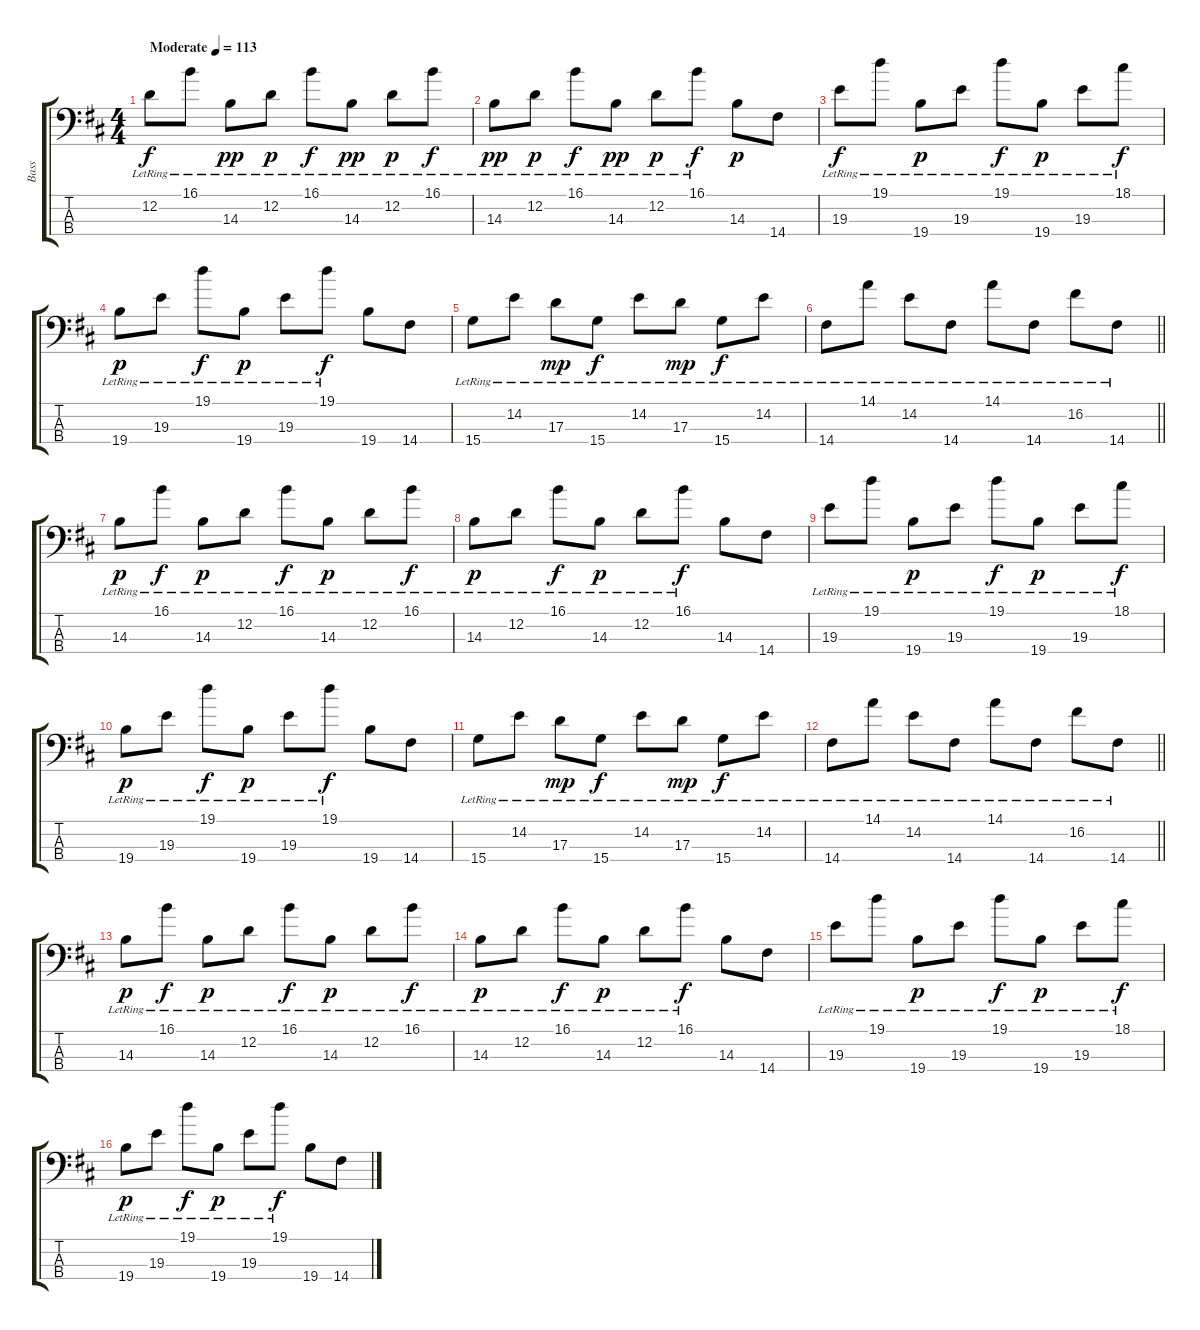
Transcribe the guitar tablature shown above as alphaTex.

\track ("Bass" "Bass") {instrument electricbassfinger}
\staff {score tabs}
\tuning (G2 D2 A1 E1) {hide}
\ts (4 4)
\tempo (113 "Moderate")
\clef f4
\ks bminor
12.2{lr}.8{dy f instrument electricbassfinger} 16.1{lr}.8 14.3{lr}.8{dy pp} 12.2{lr}.8{dy p} 16.1{lr}.8{dy f} 14.3{lr}.8{dy pp} 12.2{lr}.8{dy p} 16.1{lr}.8{dy f} |
14.3{lr}.8{dy pp} 12.2{lr}.8{dy p} 16.1{lr}.8{dy f} 14.3{lr}.8{dy pp} 12.2{lr}.8{dy p} 16.1{lr}.8{dy f} 14.3.8{dy p} 14.4.8 |
19.3{lr}.8{dy f} 19.1{lr}.8 19.4{lr}.8{dy p} 19.3{lr}.8 19.1{lr}.8{dy f} 19.4{lr}.8{dy p} 19.3{lr}.8 18.1{lr}.8{dy f} |
19.4{lr}.8{dy p} 19.3{lr}.8 19.1{lr}.8{dy f} 19.4{lr}.8{dy p} 19.3{lr}.8 19.1{lr}.8{dy f} 19.4.8 14.4.8 |
15.4{lr}.8 14.2{lr}.8 17.3{lr}.8{dy mp} 15.4{lr}.8{dy f} 14.2{lr}.8 17.3{lr}.8{dy mp} 15.4{lr}.8{dy f} 14.2{lr}.8 |
\barLineRight lightlight
14.4{lr}.8 14.1{lr}.8 14.2{lr}.8 14.4{lr}.8 14.1{lr}.8 14.4{lr}.8 16.2{lr}.8 14.4{lr}.8 |
\section ("" "")
14.3{lr}.8{dy p} 16.1{lr}.8{dy f} 14.3{lr}.8{dy p} 12.2{lr}.8 16.1{lr}.8{dy f} 14.3{lr}.8{dy p} 12.2{lr}.8 16.1{lr}.8{dy f} |
14.3{lr}.8{dy p} 12.2{lr}.8 16.1{lr}.8{dy f} 14.3{lr}.8{dy p} 12.2{lr}.8 16.1{lr}.8{dy f} 14.3.8 14.4.8 |
19.3{lr}.8 19.1{lr}.8 19.4{lr}.8{dy p} 19.3{lr}.8 19.1{lr}.8{dy f} 19.4{lr}.8{dy p} 19.3{lr}.8 18.1{lr}.8{dy f} |
19.4{lr}.8{dy p} 19.3{lr}.8 19.1{lr}.8{dy f} 19.4{lr}.8{dy p} 19.3{lr}.8 19.1{lr}.8{dy f} 19.4.8 14.4.8 |
15.4{lr}.8 14.2{lr}.8 17.3{lr}.8{dy mp} 15.4{lr}.8{dy f} 14.2{lr}.8 17.3{lr}.8{dy mp} 15.4{lr}.8{dy f} 14.2{lr}.8 |
\barLineRight lightlight
14.4{lr}.8 14.1{lr}.8 14.2{lr}.8 14.4{lr}.8 14.1{lr}.8 14.4{lr}.8 16.2{lr}.8 14.4{lr}.8 |
\section ("" "")
14.3{lr}.8{dy p} 16.1{lr}.8{dy f} 14.3{lr}.8{dy p} 12.2{lr}.8 16.1{lr}.8{dy f} 14.3{lr}.8{dy p} 12.2{lr}.8 16.1{lr}.8{dy f} |
14.3{lr}.8{dy p} 12.2{lr}.8 16.1{lr}.8{dy f} 14.3{lr}.8{dy p} 12.2{lr}.8 16.1{lr}.8{dy f} 14.3.8 14.4.8 |
19.3{lr}.8 19.1{lr}.8 19.4{lr}.8{dy p} 19.3{lr}.8 19.1{lr}.8{dy f} 19.4{lr}.8{dy p} 19.3{lr}.8 18.1{lr}.8{dy f} |
19.4{lr}.8{dy p} 19.3{lr}.8 19.1{lr}.8{dy f} 19.4{lr}.8{dy p} 19.3{lr}.8 19.1{lr}.8{dy f} 19.4.8 14.4.8
